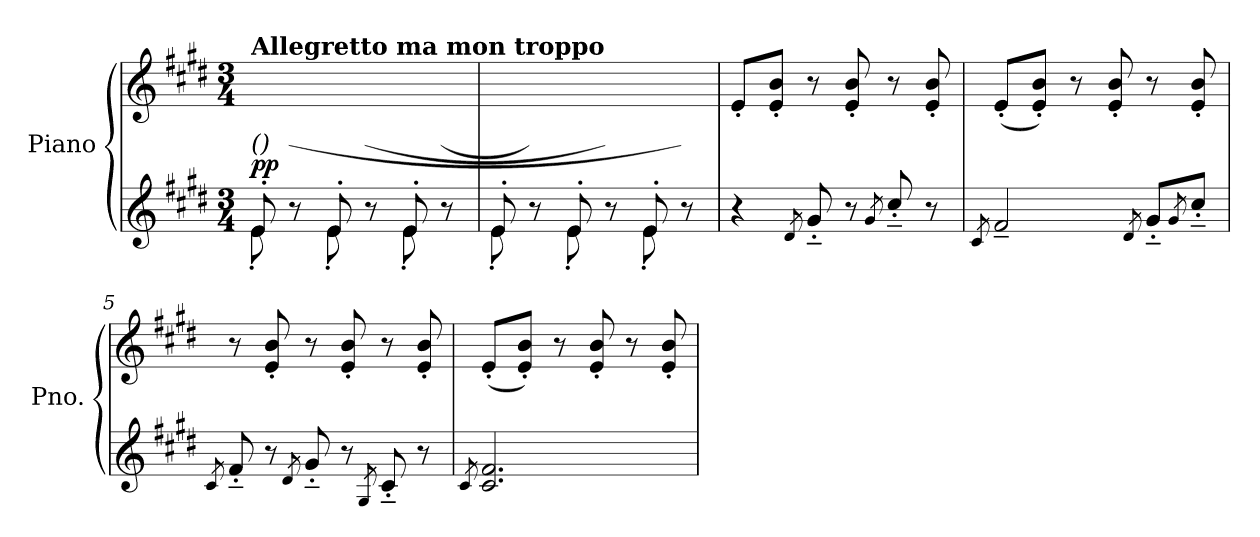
**kern	**kern	**dynam
*part1	*part1	*part1
*staff2	*staff1	*staff1/2
*I"Piano	*	*
*I'Pno.	*	*
*clefG2	*clefG2	*
*k[f#c#g#d#]	*k[f#c#g#d#]	*
*M3/4	*M3/4	*
=1	=1	=1
*^	*^	*
!	!	!LO:TX:a:B:t=Allegretto ma mon troppo	!	!
!LO:TX:i:t=()	!	!	!	!
!	!	!	!	!LO:DY:a=2
8e'/L	(>8e'\	2.ryy	8ryy	pp
8ryy	8r	.	(8e\'> 8b\'>J	.
8e'/L	(>8e'\	.	8ryy	.
8ryy	8r	.	(8e\'> 8b\'>J	.
8e'/L	(>8e'\	.	8ryy	.
8ryy	8r	.	(8e\'> 8b\'>J	.
=2	=2	=2	=2	=2
8e'/L	(<8e'\	2.ryy	8ryy	.
8ryy	8r	.	8e\'> 8b\'>J)	.
8e'/L	(<8e'\	.	8ryy	.
8ryy	8r	.	8e\'> 8b\'>J)	.
8e'/L	8e'\	.	8ryy	.
8ryy	8r	.	8e\'> 8b\'>J)	.
*v	*v	*	*	*
*	*v	*v	*
=3	=3	=3
4r	8e'/L	.
.	8e/' 8b/'J)	.
8qd#/	.	.
8g#'~/	8r	.
8r	8e/' 8b/'	.
8qg#/	.	.
8cc#'~/	8r	.
8r	8e/' 8b/'	.
=4	=4	=4
8qc#/	.	.
2f#~/	(<8e'/L	.
.	8e/' 8b/'J)	.
.	8r	.
.	8e/' 8b/'	.
8qd#/	.	.
8g#'~/L	8r	.
8qg#/	.	.
8cc#'~/J	8e/' 8b/')	.
!!LO:LB:g=z
=5	=5	=5
8qc#/	.	.
8f#'~/	8r	.
8r	8e/' 8b/'	.
8qd#/	.	.
8g#'~/	8r	.
8r	8e/' 8b/'	.
8qG#/	.	.
8c#'~/	8r	.
8r	8e/' 8b/'	.
=6	=6	=6
8qc#/	.	.
2.c#/ 2.f#/	(<8e'/L	.
.	8e/' 8b/'J)	.
.	8r	.
.	8e/' 8b/'	.
.	8r	.
.	8e/' 8b/'	.
=	=	=
*-	*-	*-
